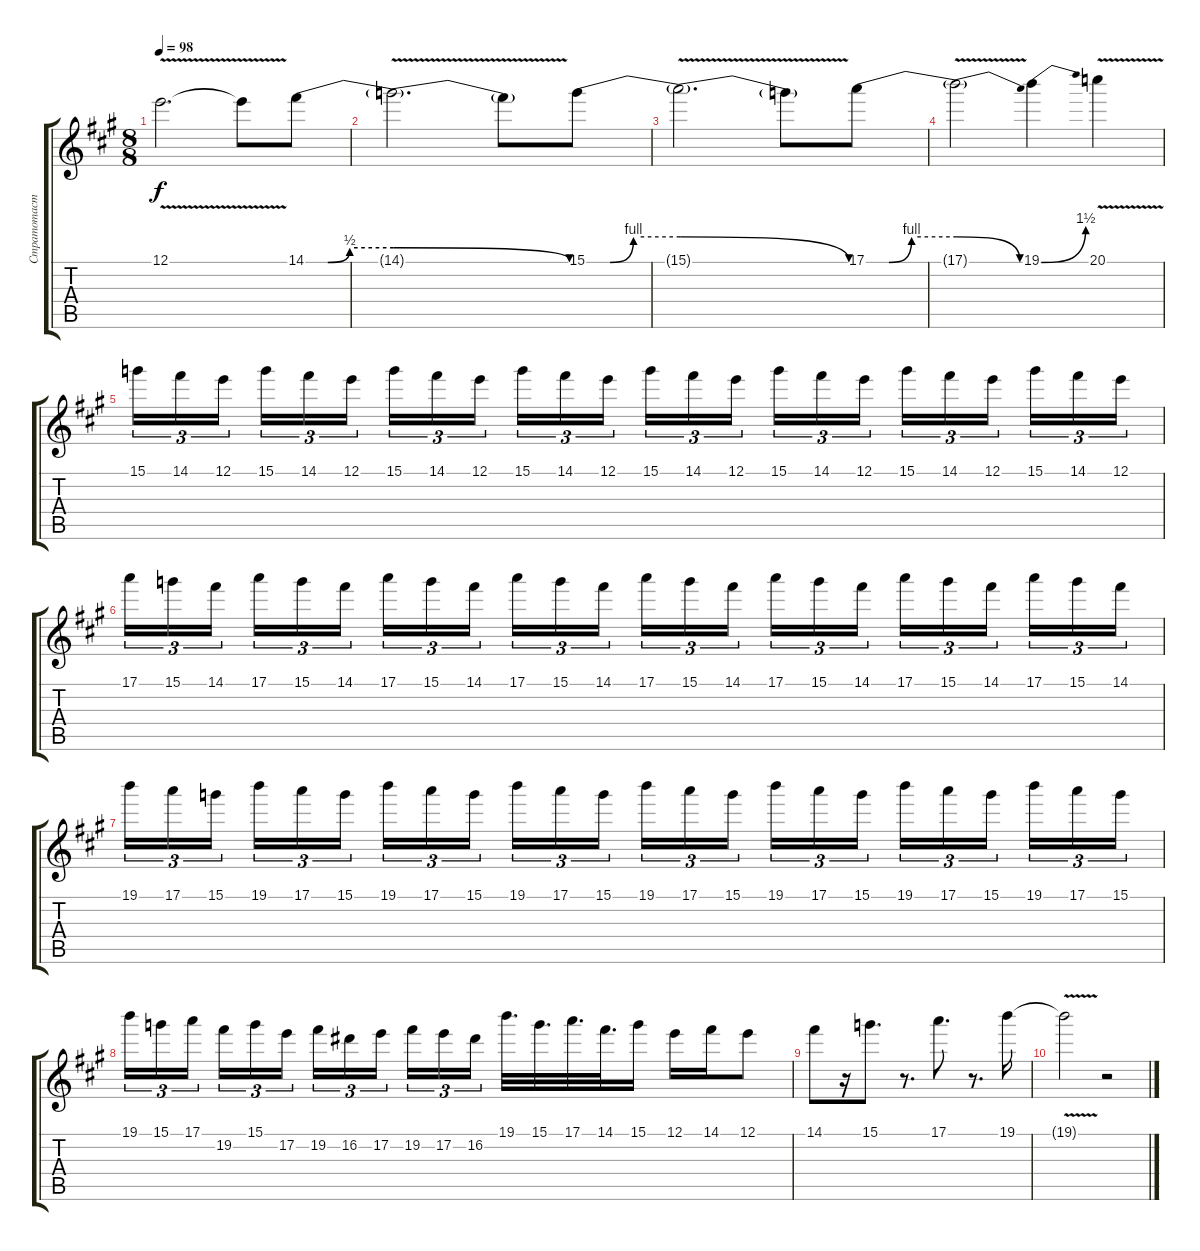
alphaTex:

\track ("Стратотастер" "Стратотаст") {instrument distortionguitar}
\staff {score tabs}
\tuning (E4 B3 G3 D3 A2 E2) {hide}
\ts (8 8)
\tempo 98
\clef g2
\ks a
12.1{v}.2{d dy f} 12.1{t}.8 14.1{be (custom 0 0 15 0 30 2 60 2)}.8 |
14.1{be (release 0 2 60 0) v t}.2{d} 14.1{t}.8 15.1{be (custom 0 0 15 0 30 4 60 4)}.8 |
15.1{be (release 0 4 60 0) v t}.2{d} 15.1{t}.8 17.1{be (custom 0 0 15 0 30 4 60 4)}.8 |
17.1{be (release 0 4 60 0) v t}.2 19.1{be (bend 0 0 60 6)}.4 20.1{v}.4 |
15.1.16{tu (3 2)} 14.1.16{tu (3 2)} 12.1.16{tu (3 2)} 15.1.16{tu (3 2)} 14.1.16{tu (3 2)} 12.1.16{tu (3 2)} 15.1.16{tu (3 2)} 14.1.16{tu (3 2)} 12.1.16{tu (3 2)} 15.1.16{tu (3 2)} 14.1.16{tu (3 2)} 12.1.16{tu (3 2)} 15.1.16{tu (3 2)} 14.1.16{tu (3 2)} 12.1.16{tu (3 2)} 15.1.16{tu (3 2)} 14.1.16{tu (3 2)} 12.1.16{tu (3 2)} 15.1.16{tu (3 2)} 14.1.16{tu (3 2)} 12.1.16{tu (3 2)} 15.1.16{tu (3 2)} 14.1.16{tu (3 2)} 12.1.16{tu (3 2)} |
17.1.16{tu (3 2)} 15.1.16{tu (3 2)} 14.1.16{tu (3 2)} 17.1.16{tu (3 2)} 15.1.16{tu (3 2)} 14.1.16{tu (3 2)} 17.1.16{tu (3 2)} 15.1.16{tu (3 2)} 14.1.16{tu (3 2)} 17.1.16{tu (3 2)} 15.1.16{tu (3 2)} 14.1.16{tu (3 2)} 17.1.16{tu (3 2)} 15.1.16{tu (3 2)} 14.1.16{tu (3 2)} 17.1.16{tu (3 2)} 15.1.16{tu (3 2)} 14.1.16{tu (3 2)} 17.1.16{tu (3 2)} 15.1.16{tu (3 2)} 14.1.16{tu (3 2)} 17.1.16{tu (3 2)} 15.1.16{tu (3 2)} 14.1.16{tu (3 2)} |
19.1.16{tu (3 2)} 17.1.16{tu (3 2)} 15.1.16{tu (3 2)} 19.1.16{tu (3 2)} 17.1.16{tu (3 2)} 15.1.16{tu (3 2)} 19.1.16{tu (3 2)} 17.1.16{tu (3 2)} 15.1.16{tu (3 2)} 19.1.16{tu (3 2)} 17.1.16{tu (3 2)} 15.1.16{tu (3 2)} 19.1.16{tu (3 2)} 17.1.16{tu (3 2)} 15.1.16{tu (3 2)} 19.1.16{tu (3 2)} 17.1.16{tu (3 2)} 15.1.16{tu (3 2)} 19.1.16{tu (3 2)} 17.1.16{tu (3 2)} 15.1.16{tu (3 2)} 19.1.16{tu (3 2)} 17.1.16{tu (3 2)} 15.1.16{tu (3 2)} |
19.1.16{tu (3 2)} 15.1.16{tu (3 2)} 17.1.16{tu (3 2)} 19.2.16{tu (3 2)} 15.1.16{tu (3 2)} 17.2.16{tu (3 2)} 19.2.16{tu (3 2)} 16.2.16{tu (3 2)} 17.2.16{tu (3 2)} 19.2.16{tu (3 2)} 17.2.16{tu (3 2)} 16.2.16{tu (3 2)} 19.1.32{d} 15.1.32{d} 17.1.32{d} 14.1.32{d} 15.1.16 12.1.16 14.1.16 12.1.8 |
14.1.8 r.16 15.1.8{d} r.8{d} 17.1.8{d} r.8{d} 19.1.16 |
19.1{v t}.2 r.2
